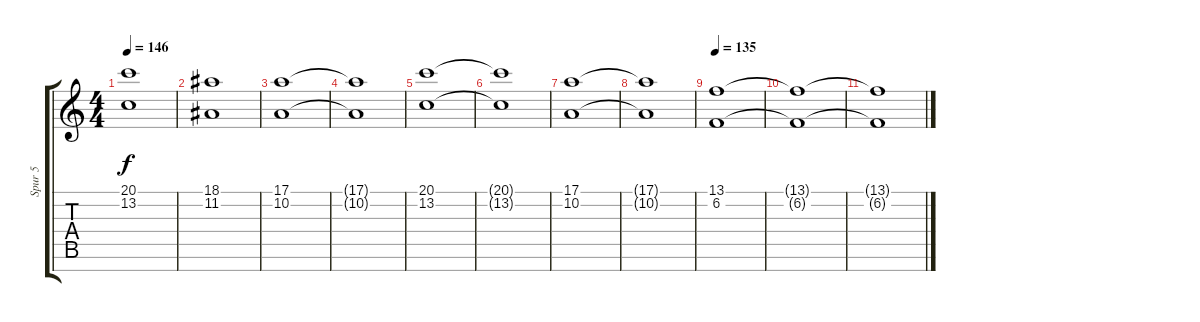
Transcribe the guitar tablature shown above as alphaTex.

\track ("Spur 5" "Spur 5") {instrument stringensemble1}
\staff {score tabs}
\tuning (E4 B3 G3 D3 A2 E2 B1) {hide}
\ts (4 4)
\tempo 146
\clef g2
\ks c
(20.1 13.2).1{dy f} |
(18.1 11.2).1 |
(17.1 10.2).1 |
(17.1{t} 10.2{t}).1 |
(20.1 13.2).1 |
(20.1{t} 13.2{t}).1 |
(17.1 10.2).1 |
(17.1{t} 10.2{t}).1 |
\tempo 135
(13.1 6.2).1{volume 0} |
(13.1{t} 6.2{t}).1 |
(13.1{t} 6.2{t}).1
